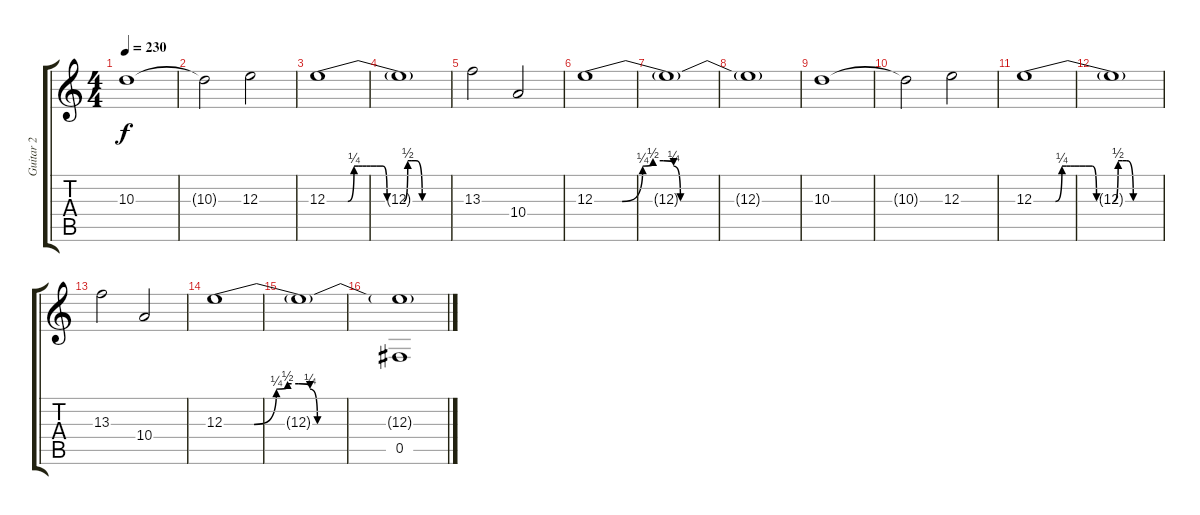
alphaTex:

\track ("Guitar 2" "Guitar 2") {instrument distortionguitar}
\staff {score tabs}
\tuning (Db4 Ab3 E3 B2 Gb2 Db2) {hide}
\ts (4 4)
\tempo 230
\clef g2
\ks c
10.3.1{dy f} |
10.3{t}.2 12.3.2 |
12.3{be (custom 0 0 3 0 6 0 8 0 10 0 13 1 15 1 17 1 19 1 21 1 24 1 27 1 29 0 31 0 33 0 35 0 37 0 39 2 41 2 43 2 46 0 50 0 52 0 55 0 57 0 60 0)}.1 |
12.3{t}.1 |
13.3.2 10.4.2 |
12.3{be (custom 0 0 8 0 14 1 17 2 20 2 23 1 25 0 30 0 60 0)}.1 |
12.3{t}.1 |
12.3{t}.1 |
10.3.1 |
10.3{t}.2 12.3.2 |
12.3{be (custom 0 0 3 0 6 0 8 0 10 0 13 1 15 1 17 1 19 1 21 1 24 1 27 1 29 0 31 0 33 0 35 0 37 0 39 2 41 2 43 2 46 0 50 0 52 0 55 0 57 0 60 0)}.1 |
12.3{t}.1 |
13.3.2 10.4.2 |
12.3{be (custom 0 0 8 0 14 1 17 2 20 2 23 1 25 0 30 0 60 0)}.1 |
12.3{t}.1 |
(12.3{t} 0.5).1
